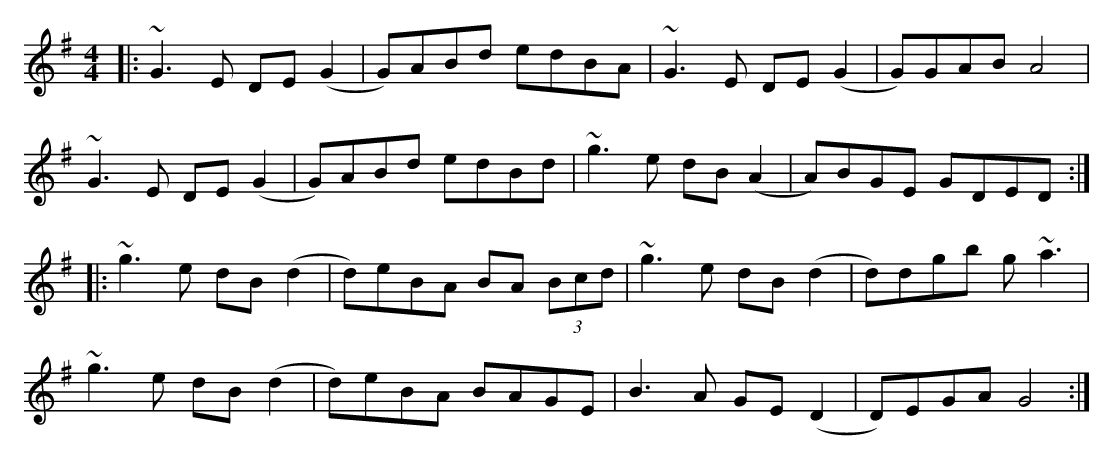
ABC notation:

X:1
M:4/4
K:G
|:~G3E DE(G2|G)ABd edBA|~G3E DE(G2|G)GAB A4|
~G3E DE(G2|G)ABd edBd|~g3e dB (A2|A)BGE GDED:|
|:~g3e dB (d2|d)eBA BA (3Bcd|~g3e dB (d2|d)dgb g~a3|
~g3e dB (d2|d)eBA BAGE|B3A GE (D2|D)EGA G4:|
